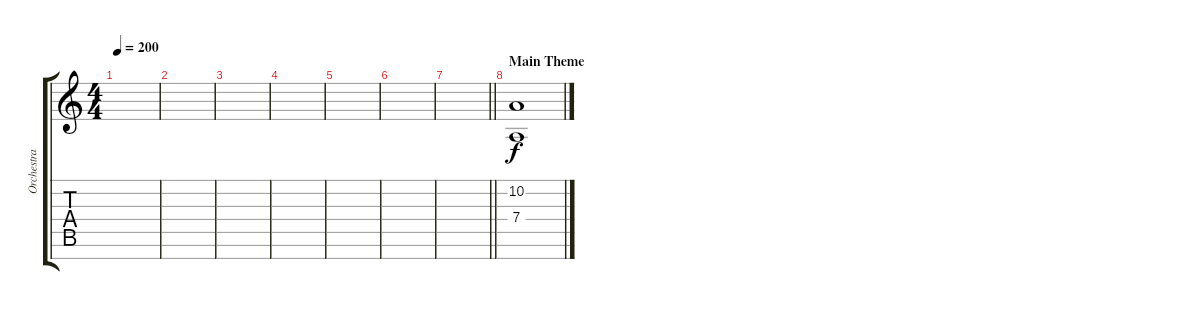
\track ("Orchestra Hit" "Orchestra ") {instrument orchestrahit}
\staff {score tabs}
\tuning (E4 B3 G3 D3 A2 E2 B1) {hide}
\ts (4 4)
\tempo 200
\clef g2
\ks c
|
|
|
|
|
|
\barLineRight lightlight
|
\section ("" "Main Theme")
(10.2 7.4).1
